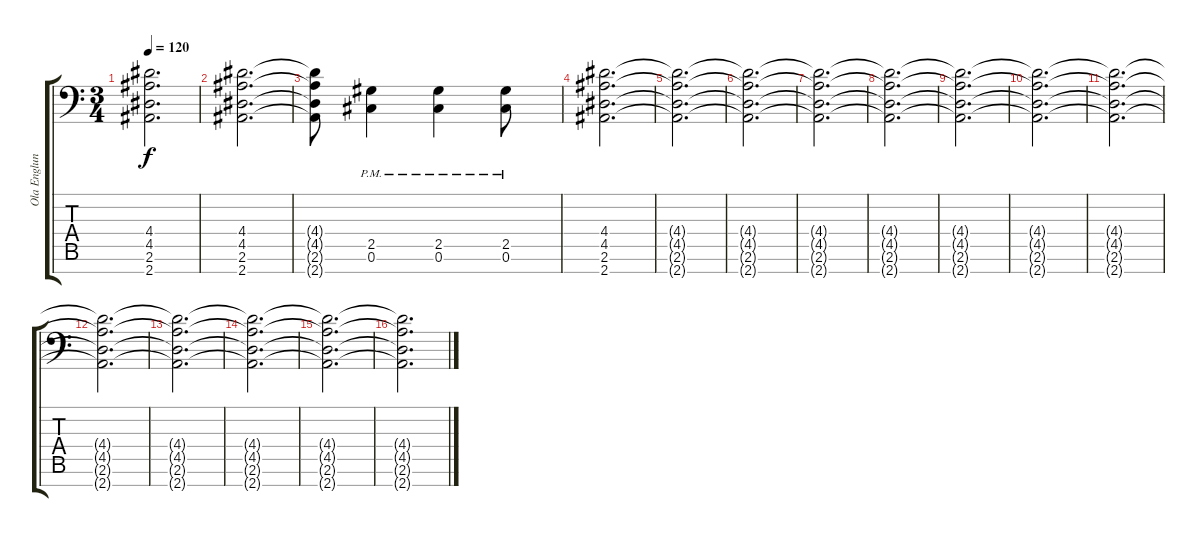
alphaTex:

\track ("Ola Englund" "Ola Englun") {instrument distortionguitar}
\staff {score tabs}
\tuning (Db4 Ab3 E3 B2 Gb2 Db2 Ab1) {hide}
\ts (3 4)
\tempo 120
\clef f4
\ks c
(4.4{t} 4.5{t} 2.6{t} 2.7{t}).2{d dy f} |
(4.4 4.5 2.6 2.7).2{d} |
(4.4{t} 4.5{t} 2.6{t} 2.7{t}).8 (2.5{pm} 0.6{pm}).4 (2.5{pm} 0.6{pm}).4 (2.5{pm} 0.6{pm}).8 |
(4.4 4.5 2.6 2.7).2{d} |
(4.4{t} 4.5{t} 2.6{t} 2.7{t}).2{d} |
(4.4{t} 4.5{t} 2.6{t} 2.7{t}).2{d} |
(4.4{t} 4.5{t} 2.6{t} 2.7{t}).2{d} |
(4.4{t} 4.5{t} 2.6{t} 2.7{t}).2{d} |
(4.4{t} 4.5{t} 2.6{t} 2.7{t}).2{d} |
(4.4{t} 4.5{t} 2.6{t} 2.7{t}).2{d} |
(4.4{t} 4.5{t} 2.6{t} 2.7{t}).2{d} |
(4.4{t} 4.5{t} 2.6{t} 2.7{t}).2{d} |
(4.4{t} 4.5{t} 2.6{t} 2.7{t}).2{d} |
(4.4{t} 4.5{t} 2.6{t} 2.7{t}).2{d} |
(4.4{t} 4.5{t} 2.6{t} 2.7{t}).2{d} |
(4.4{t} 4.5{t} 2.6{t} 2.7{t}).2{d}
